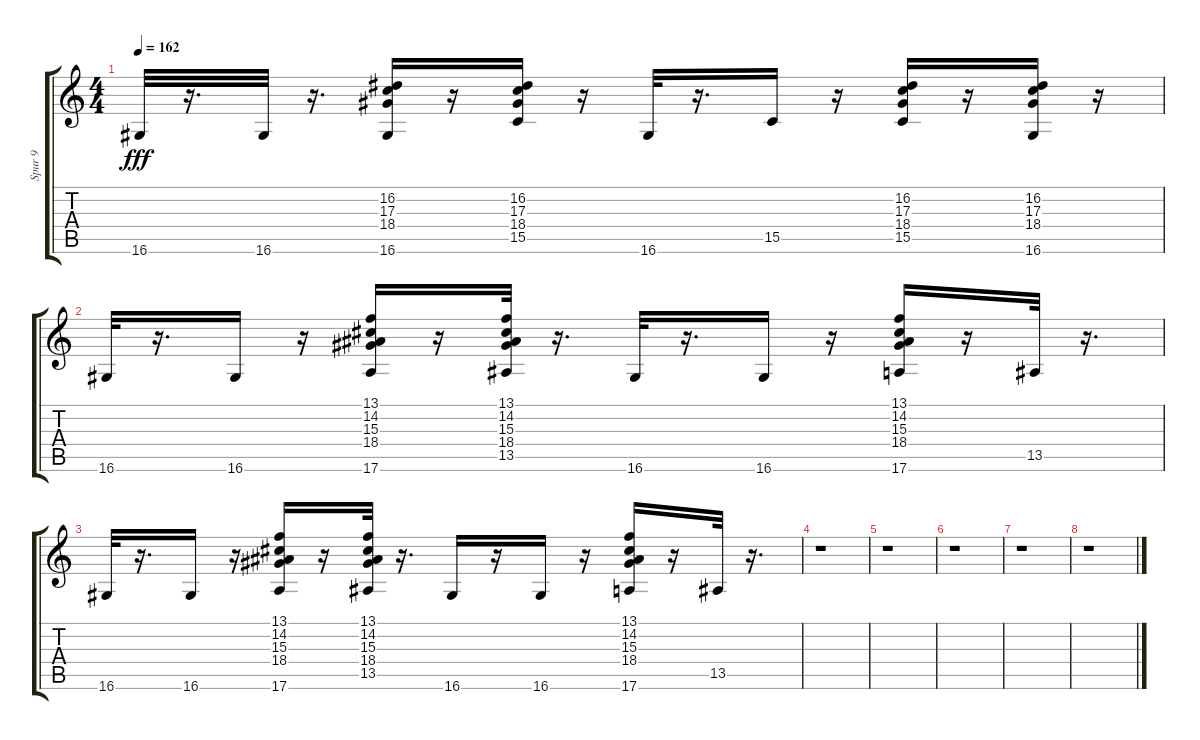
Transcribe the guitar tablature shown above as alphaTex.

\track ("Spur 9" "Spur 9") {instrument vibraphone}
\staff {score tabs}
\tuning (E4 B3 G3 D3 A2 E2) {hide}
\ts (4 4)
\tempo 162
\clef g2
\ks c
16.6.32{dy fff} r.16{d} 16.6.32 r.16{d} (16.2 17.3 18.4 16.6).16 r.16 (16.2 17.3 18.4 15.5).16 r.16 16.6.32 r.16{d} 15.5.16 r.16 (16.2 17.3 18.4 15.5).16 r.16 (16.2 17.3 18.4 16.6).16 r.16 |
16.6.32 r.16{d} 16.6.16 r.16 (13.1 14.2 15.3 18.4 17.6).16 r.16 (13.1 14.2 15.3 18.4 13.5).32 r.16{d} 16.6.32 r.16{d} 16.6.16 r.16 (13.1 14.2 15.3 18.4 17.6).16 r.16 13.5.32 r.16{d} |
16.6.32 r.16{d} 16.6.16 r.16 (13.1 14.2 15.3 18.4 17.6).16 r.16 (13.1 14.2 15.3 18.4 13.5).32 r.16{d} 16.6.16 r.16 16.6.16 r.16 (13.1 14.2 15.3 18.4 17.6).16 r.16 13.5.32 r.16{d} |
r.1 |
r.1 |
r.1 |
r.1 |
r.1
